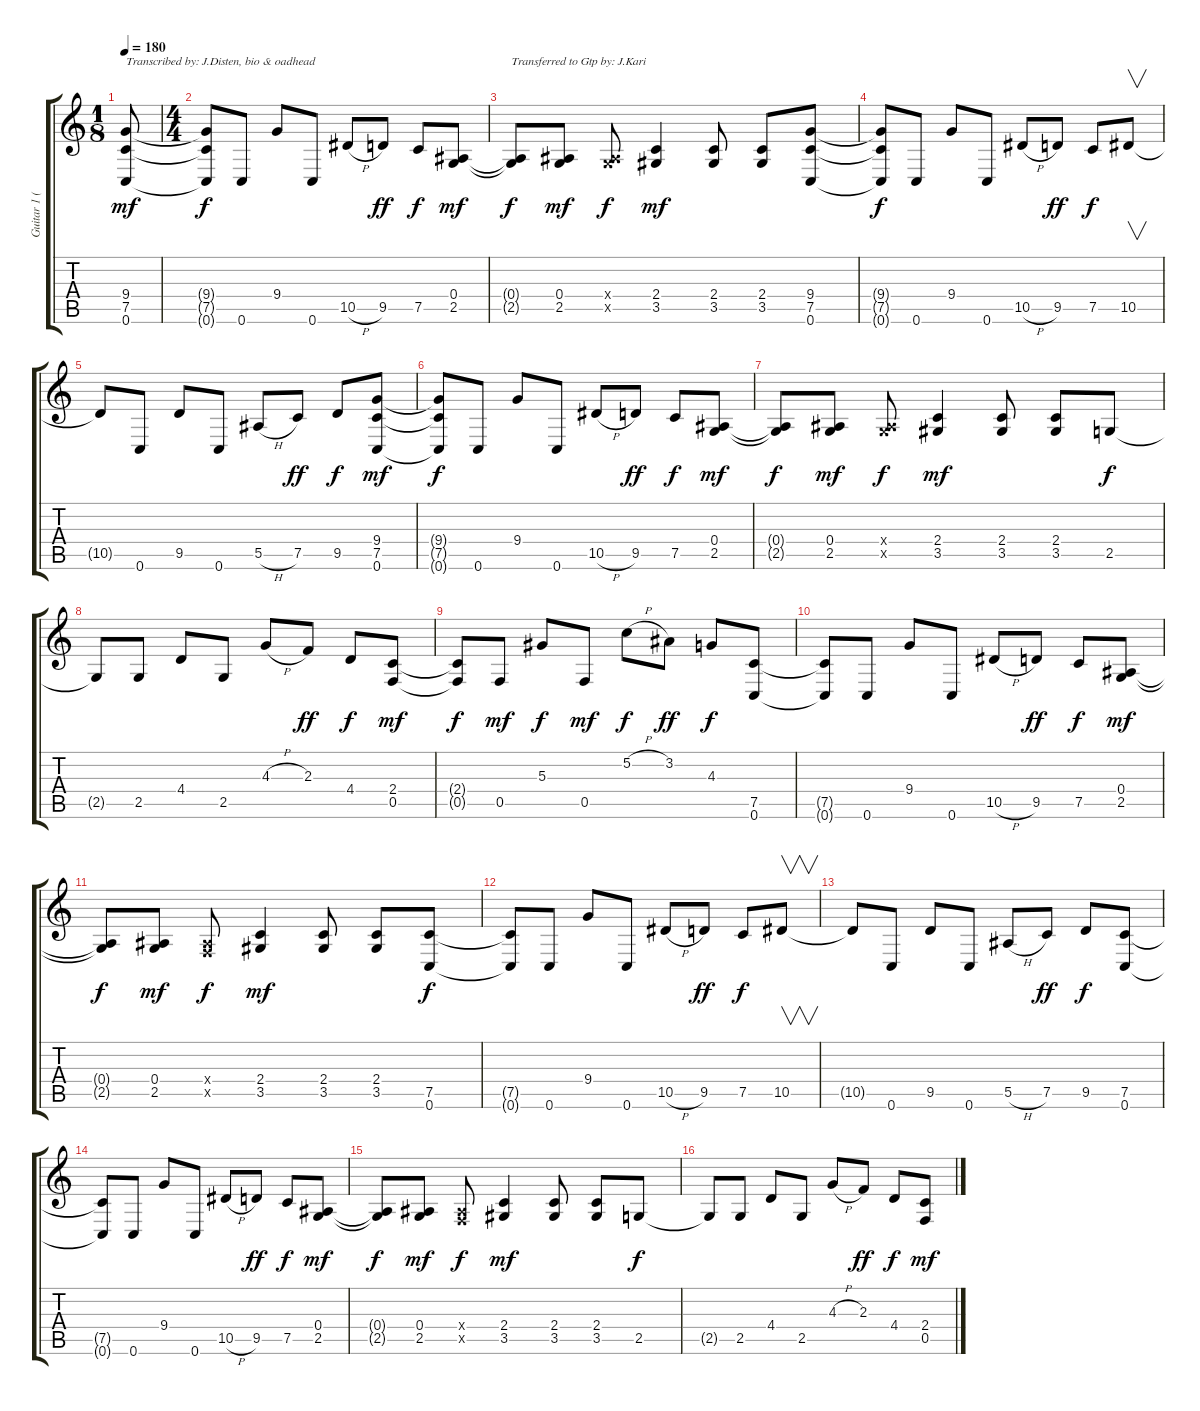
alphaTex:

\track ("Guitar 1 (Lead)" "Guitar 1 (") {instrument distortionguitar}
\staff {score tabs}
\tuning (C4 G3 Eb3 Bb2 F2 C2) {hide}
\ts (1 8)
\tempo 180
\clef g2
\ks c
(9.4 7.5 0.6).8{txt "Transcribed by: J.Disten, bio & oadhead" dy mf instrument distortionguitar} |
\ts (4 4)
(9.4{t} 7.5{t} 0.6{t}).8{dy f} 0.6.8 9.4.8 0.6.8 10.5{h}.8 9.5.8{dy ff} 7.5.8{dy f} (0.4 2.5).8{dy mf} |
(0.4{t} 2.5{t}).8{txt "Transferred to Gtp by: J.Kari" dy f} (0.4 2.5).8{dy mf} (0.4{x} 2.5{x}).8{dy f} (2.4 3.5).4{dy mf} (2.4 3.5).8 (2.4 3.5).8 (9.4 7.5 0.6).8 |
(9.4{t} 7.5{t} 0.6{t}).8{dy f} 0.6.8 9.4.8 0.6.8 10.5{h}.8 9.5.8{dy ff} 7.5.8{dy f} 10.5.8{v} |
10.5{t}.8 0.6.8 9.5.8 0.6.8 5.5{h}.8 7.5.8{dy ff} 9.5.8{dy f} (9.4 7.5 0.6).8{dy mf} |
(9.4{t} 7.5{t} 0.6{t}).8{dy f} 0.6.8 9.4.8 0.6.8 10.5{h}.8 9.5.8{dy ff} 7.5.8{dy f} (0.4 2.5).8{dy mf} |
(0.4{t} 2.5{t}).8{dy f} (0.4 2.5).8{dy mf} (0.4{x} 2.5{x}).8{dy f} (2.4 3.5).4{dy mf} (2.4 3.5).8 (2.4 3.5).8 2.5.8{dy f} |
2.5{t}.8 2.5.8 4.4.8 2.5.8 4.3{h}.8 2.3.8{dy ff} 4.4.8{dy f} (2.4 0.5).8{dy mf} |
(2.4{t} 0.5{t}).8{dy f} 0.5.8{dy mf} 5.3.8{dy f} 0.5.8{dy mf} 5.2{h}.8{dy f} 3.2.8{dy ff} 4.3.8{dy f} (7.5 0.6).8 |
(7.5{t} 0.6{t}).8 0.6.8 9.4.8 0.6.8 10.5{h}.8 9.5.8{dy ff} 7.5.8{dy f} (0.4 2.5).8{dy mf} |
(0.4{t} 2.5{t}).8{dy f} (0.4 2.5).8{dy mf} (0.4{x} 0.5{x}).8{dy f} (2.4 3.5).4{dy mf} (2.4 3.5).8 (2.4 3.5).8 (7.5 0.6).8{dy f} |
(7.5{t} 0.6{t}).8 0.6.8 9.4.8 0.6.8 10.5{h}.8 9.5.8{dy ff} 7.5.8{dy f} 10.5.8{v} |
10.5{t}.8 0.6.8 9.5.8 0.6.8 5.5{h}.8 7.5.8{dy ff} 9.5.8{dy f} (7.5 0.6).8 |
(7.5{t} 0.6{t}).8 0.6.8 9.4.8 0.6.8 10.5{h}.8 9.5.8{dy ff} 7.5.8{dy f} (0.4 2.5).8{dy mf} |
(0.4{t} 2.5{t}).8{dy f} (0.4 2.5).8{dy mf} (0.4{x} 0.5{x}).8{dy f} (2.4 3.5).4{dy mf} (2.4 3.5).8 (2.4 3.5).8 2.5.8{dy f} |
2.5{t}.8 2.5.8 4.4.8 2.5.8 4.3{h}.8 2.3.8{dy ff} 4.4.8{dy f} (2.4 0.5).8{dy mf}
